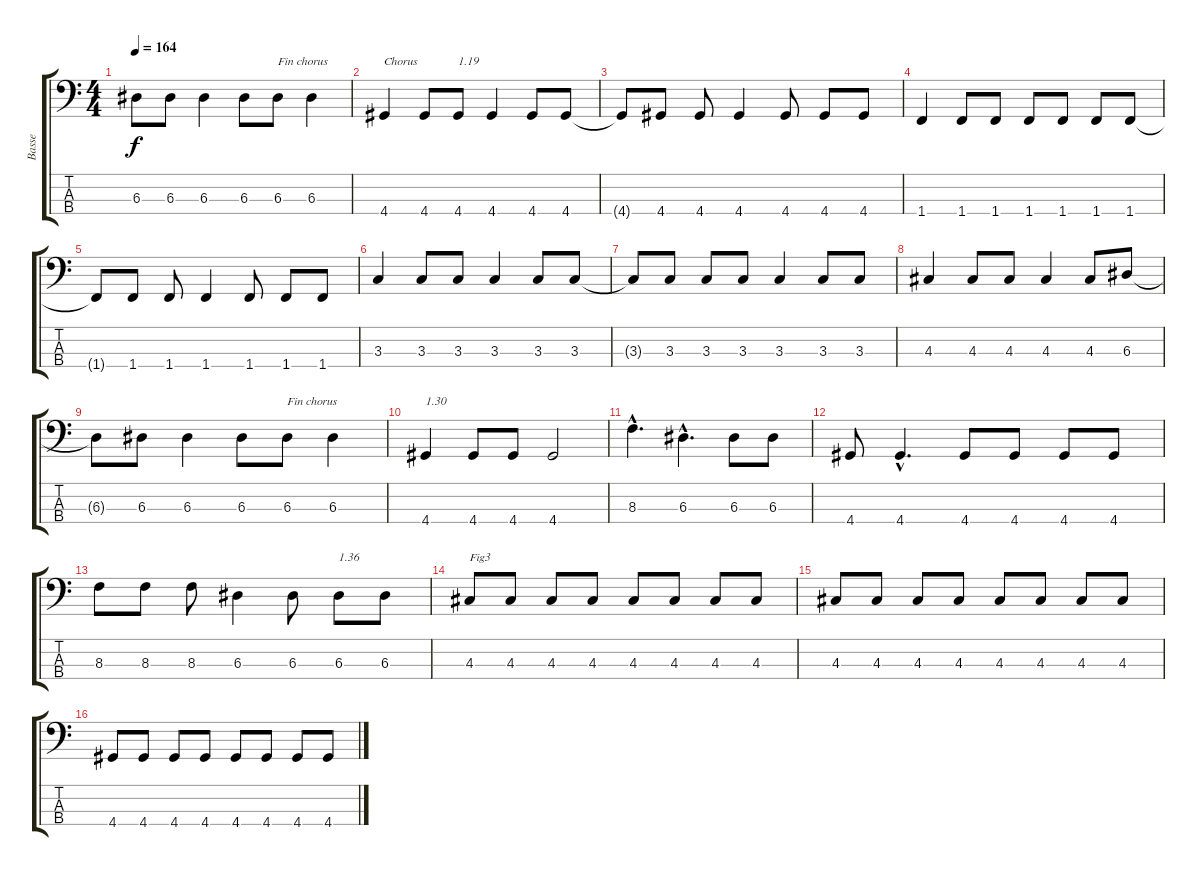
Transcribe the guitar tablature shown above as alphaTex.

\track ("Basse" "Basse") {instrument electricbassfinger}
\staff {score tabs}
\tuning (G2 D2 A1 E1) {hide}
\ts (4 4)
\tempo 164
\clef f4
\ks c
6.3{t}.8{dy f} 6.3.8 6.3.4 6.3.8 6.3.8{txt "Fin chorus"} 6.3.4 |
4.4.4{txt "Chorus"} 4.4.8 4.4.8{txt "1.19"} 4.4.4 4.4.8 4.4.8 |
4.4{t}.8 4.4.8 4.4.8 4.4.4 4.4.8 4.4.8 4.4.8 |
1.4.4 1.4.8 1.4.8 1.4.8 1.4.8 1.4.8 1.4.8 |
1.4{t}.8 1.4.8 1.4.8 1.4.4 1.4.8 1.4.8 1.4.8 |
3.3.4 3.3.8 3.3.8 3.3.4 3.3.8 3.3.8 |
3.3{t}.8 3.3.8 3.3.8 3.3.8 3.3.4 3.3.8 3.3.8 |
4.3.4 4.3.8 4.3.8 4.3.4 4.3.8 6.3.8 |
6.3{t}.8 6.3.8 6.3.4 6.3.8 6.3.8{txt "Fin chorus"} 6.3.4 |
4.4.4{txt "1.30"} 4.4.8 4.4.8 4.4.2 |
8.3{hac}.4{d} 6.3{hac}.4{d} 6.3.8 6.3.8 |
4.4.8 4.4{hac}.4{d} 4.4.8 4.4.8 4.4.8 4.4.8 |
8.3.8 8.3.8 8.3.8 6.3.4 6.3.8 6.3.8{txt "1.36"} 6.3.8 |
4.3.8{txt "Fig3"} 4.3.8 4.3.8 4.3.8 4.3.8 4.3.8 4.3.8 4.3.8 |
4.3.8 4.3.8 4.3.8 4.3.8 4.3.8 4.3.8 4.3.8 4.3.8 |
4.4.8 4.4.8 4.4.8 4.4.8 4.4.8 4.4.8 4.4.8 4.4.8
